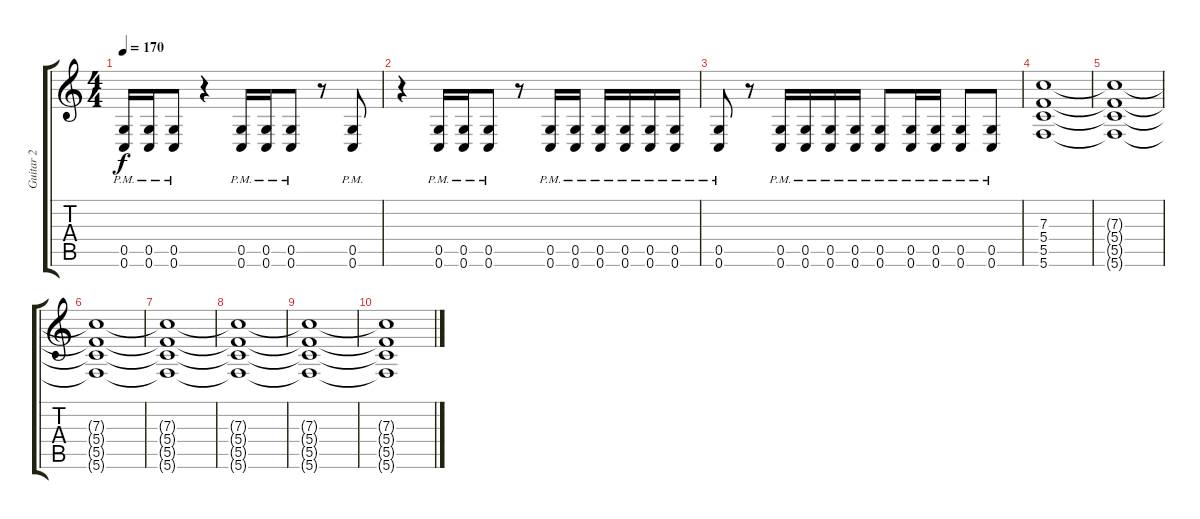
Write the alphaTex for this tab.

\track ("Guitar 2" "Guitar 2") {instrument distortionguitar}
\staff {score tabs}
\tuning (D4 A3 F3 C3 G2 C2) {hide}
\ts (4 4)
\tempo 170
\clef g2
\ks c
(0.5{pm} 0.6{pm}).16{dy f} (0.5{pm} 0.6{pm}).16 (0.5{pm} 0.6{pm}).8 r.4 (0.5{pm} 0.6{pm}).16 (0.5{pm} 0.6{pm}).16 (0.5{pm} 0.6{pm}).8 r.8 (0.5 0.6{pm}).8 |
r.4 (0.5{pm} 0.6{pm}).16 (0.5{pm} 0.6{pm}).16 (0.5{pm} 0.6{pm}).8 r.8 (0.5{pm} 0.6{pm}).16 (0.5{pm} 0.6{pm}).16 (0.5{pm} 0.6{pm}).16 (0.5{pm} 0.6{pm}).16 (0.5{pm} 0.6{pm}).16 (0.5{pm} 0.6{pm}).16 |
(0.5{pm} 0.6{pm}).8 r.8 (0.5{pm} 0.6{pm}).16 (0.5{pm} 0.6{pm}).16 (0.5{pm} 0.6{pm}).16 (0.5{pm} 0.6{pm}).16 (0.5{pm} 0.6{pm}).8 (0.5{pm} 0.6{pm}).16 (0.5{pm} 0.6{pm}).16 (0.5{pm} 0.6{pm}).8 (0.5{pm} 0.6{pm}).8 |
(7.3 5.4 5.5 5.6).1 |
(7.3{t} 5.4{t} 5.5{t} 5.6{t}).1 |
(7.3{t} 5.4{t} 5.5{t} 5.6{t}).1 |
(7.3{t} 5.4{t} 5.5{t} 5.6{t}).1{volume 0} |
(7.3{t} 5.4{t} 5.5{t} 5.6{t}).1 |
(7.3{t} 5.4{t} 5.5{t} 5.6{t}).1 |
(7.3{t} 5.4{t} 5.5{t} 5.6{t}).1
